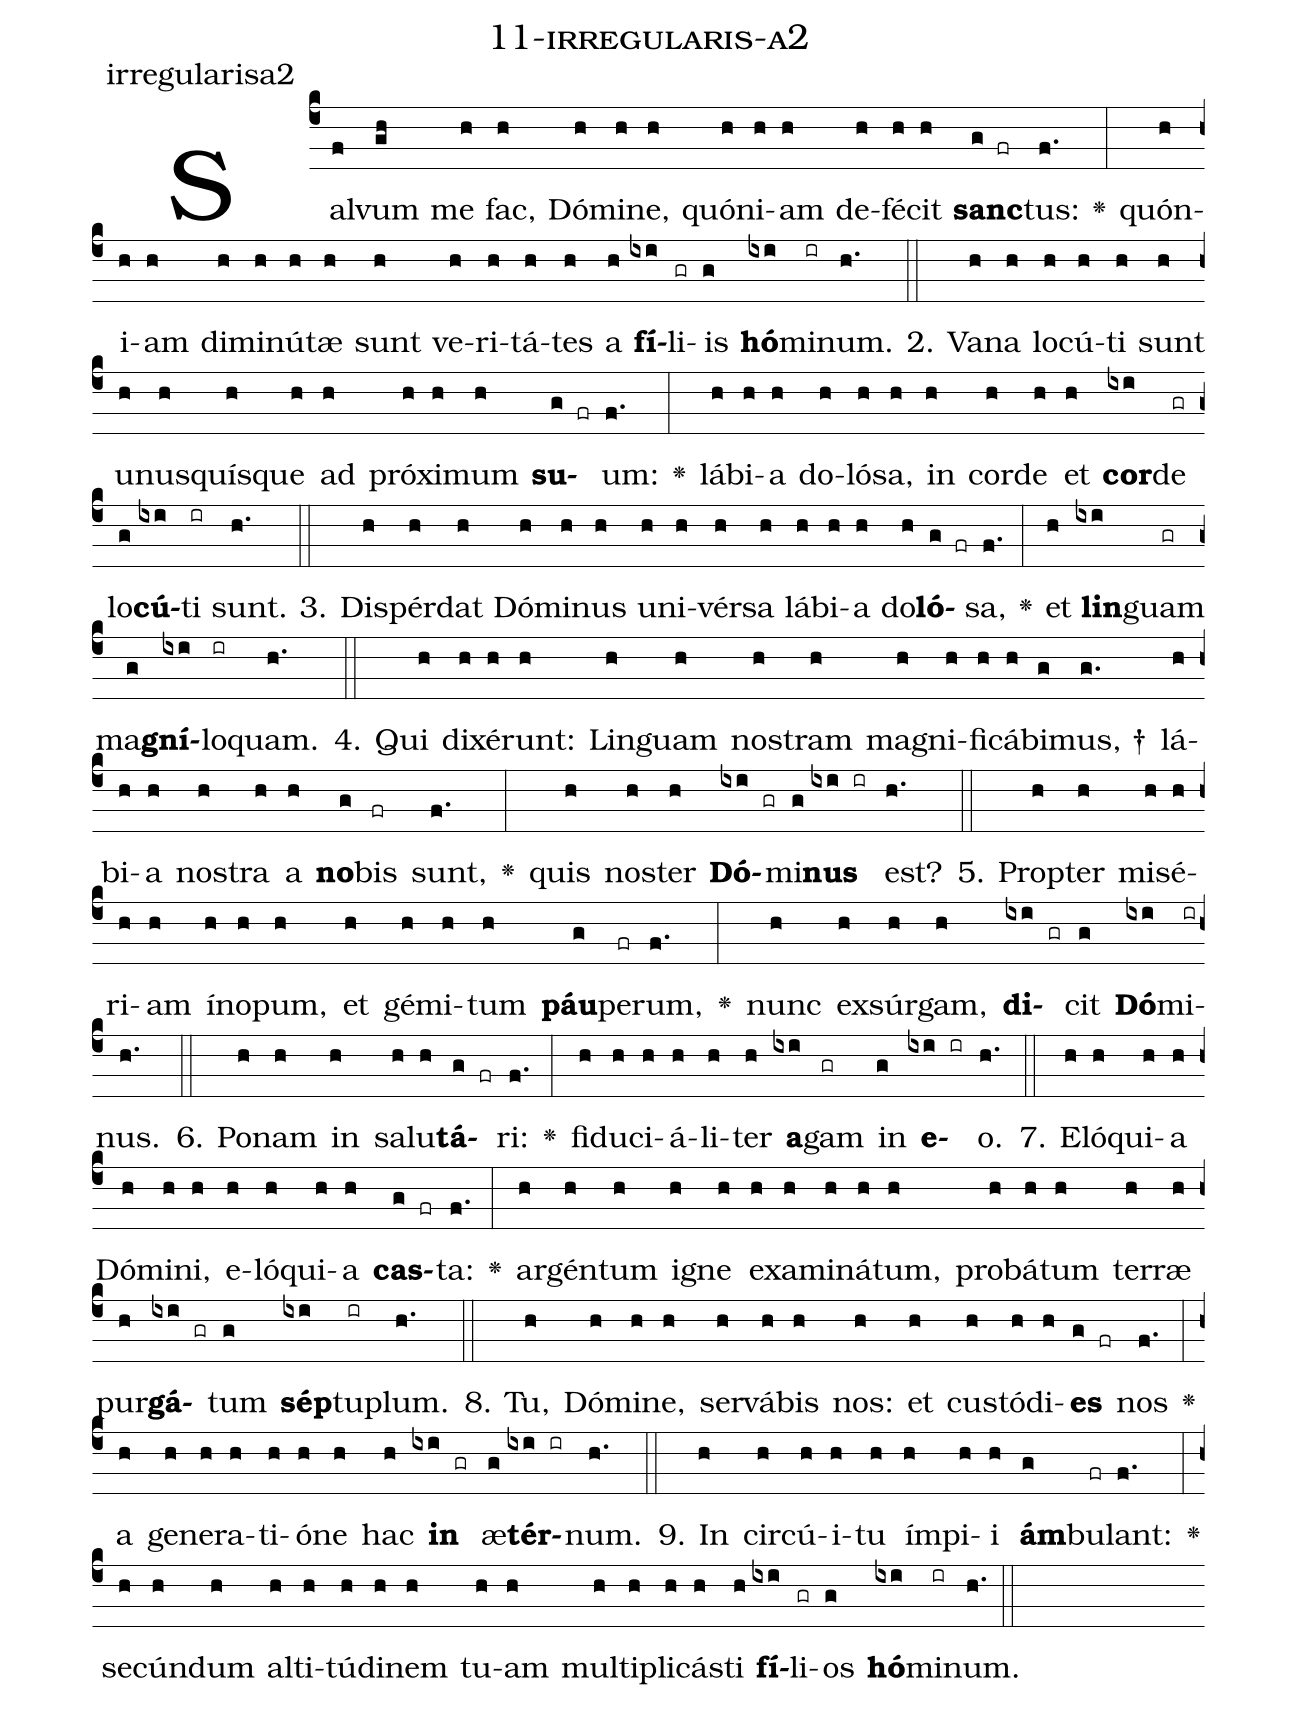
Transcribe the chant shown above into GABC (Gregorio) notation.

name: 11-irregularis-a2;
annotation: irregularisa2;
%%
(c4)Sal(f)vum(gh) me(h) fac,(h) Dó(h)mi(h)ne,(h) quón(h)i(h)am(h) de(h)fé(h)cit(h) <b>sanc</b>(g fr)tus:(f.) <v>\greheightstar</v>(:) quón(h)i(h)am(h) di(h)mi(h)nú(h)tæ(h) sunt(h) ve(h)ri(h)tá(h)tes(h) a(h) <b>fí</b>(ixi)li(gr)is(g) <b>hó</b>(ixi)mi(ir)num.(h.) (::)
2. Va(h)na(h) lo(h)cú(h)ti(h) sunt(h) u(h)nus(h)quís(h)que(h) ad(h) pró(h)xi(h)mum(h) <b>su</b>(g fr)um:(f.) <v>\greheightstar</v>(:) lá(h)bi(h)a(h) do(h)ló(h)sa,(h) in(h) cor(h)de(h) et(h) <b>cor</b>(ixi)de(gr) lo(g)<b>cú</b>(ixi)ti(ir) sunt.(h.) (::)
3. Dis(h)pér(h)dat(h) Dó(h)mi(h)nus(h) u(h)ni(h)vér(h)sa(h) lá(h)bi(h)a(h) do(h)<b>ló</b>(g fr)sa,(f.) <v>\greheightstar</v>(:) et(h) <b>lin</b>(ixi)guam(gr) ma(g)<b>gní</b>(ixi)lo(ir)quam.(h.) (::)
4. Qui(h) di(h)xé(h)runt:(h) Lin(h)guam(h) nos(h)tram(h) ma(h)gni(h)fi(h)cá(h)bi(g)mus, †(g.) lá(h)bi(h)a(h) nos(h)tra(h) a(h) <b>no</b>(g)bis(fr) sunt,(f.) <v>\greheightstar</v>(:) quis(h) nos(h)ter(h) <b>Dó</b>(ixi gr)mi(g)<b>nus</b>(ixi ir) est?(h.) (::)
5. Prop(h)ter(h) mi(h)sé(h)ri(h)am(h) ín(h)o(h)pum,(h) et(h) gé(h)mi(h)tum(h) <b>páu</b>(g)pe(fr)rum,(f.) <v>\greheightstar</v>(:) nunc(h) ex(h)súr(h)gam,(h) <b>di</b>(ixi gr)cit(g) <b>Dó</b>(ixi)mi(ir)nus.(h.) (::)
6. Po(h)nam(h) in(h) sa(h)lu(h)<b>tá</b>(g fr)ri:(f.) <v>\greheightstar</v>(:) fi(h)du(h)ci(h)á(h)li(h)ter(h) <b>a</b>(ixi)gam(gr) in(g) <b>e</b>(ixi ir)o.(h.) (::)
7. E(h)ló(h)qui(h)a(h) Dó(h)mi(h)ni,(h) e(h)ló(h)qui(h)a(h) <b>cas</b>(g fr)ta:(f.) <v>\greheightstar</v>(:) ar(h)gén(h)tum(h) i(h)gne(h) ex(h)a(h)mi(h)ná(h)tum,(h) pro(h)bá(h)tum(h) ter(h)ræ(h) pur(h)<b>gá</b>(ixi gr)tum(g) <b>sép</b>(ixi)tu(ir)plum.(h.) (::)
8. Tu,(h) Dó(h)mi(h)ne,(h) ser(h)vá(h)bis(h) nos:(h) et(h) cus(h)tó(h)di(h)<b>es</b>(g fr) nos(f.) <v>\greheightstar</v>(:) a(h) ge(h)ne(h)ra(h)ti(h)ó(h)ne(h) hac(h) <b>in</b>(ixi gr) æ(g)<b>tér</b>(ixi ir)num.(h.) (::)
9. In(h) cir(h)cú(h)i(h)tu(h) ím(h)pi(h)i(h) <b>ám</b>(g)bu(fr)lant:(f.) <v>\greheightstar</v>(:) se(h)cún(h)dum(h) al(h)ti(h)tú(h)di(h)nem(h) tu(h)am(h) mul(h)ti(h)pli(h)cás(h)ti(h) <b>fí</b>(ixi)li(gr)os(g) <b>hó</b>(ixi)mi(ir)num.(h.) (::)
